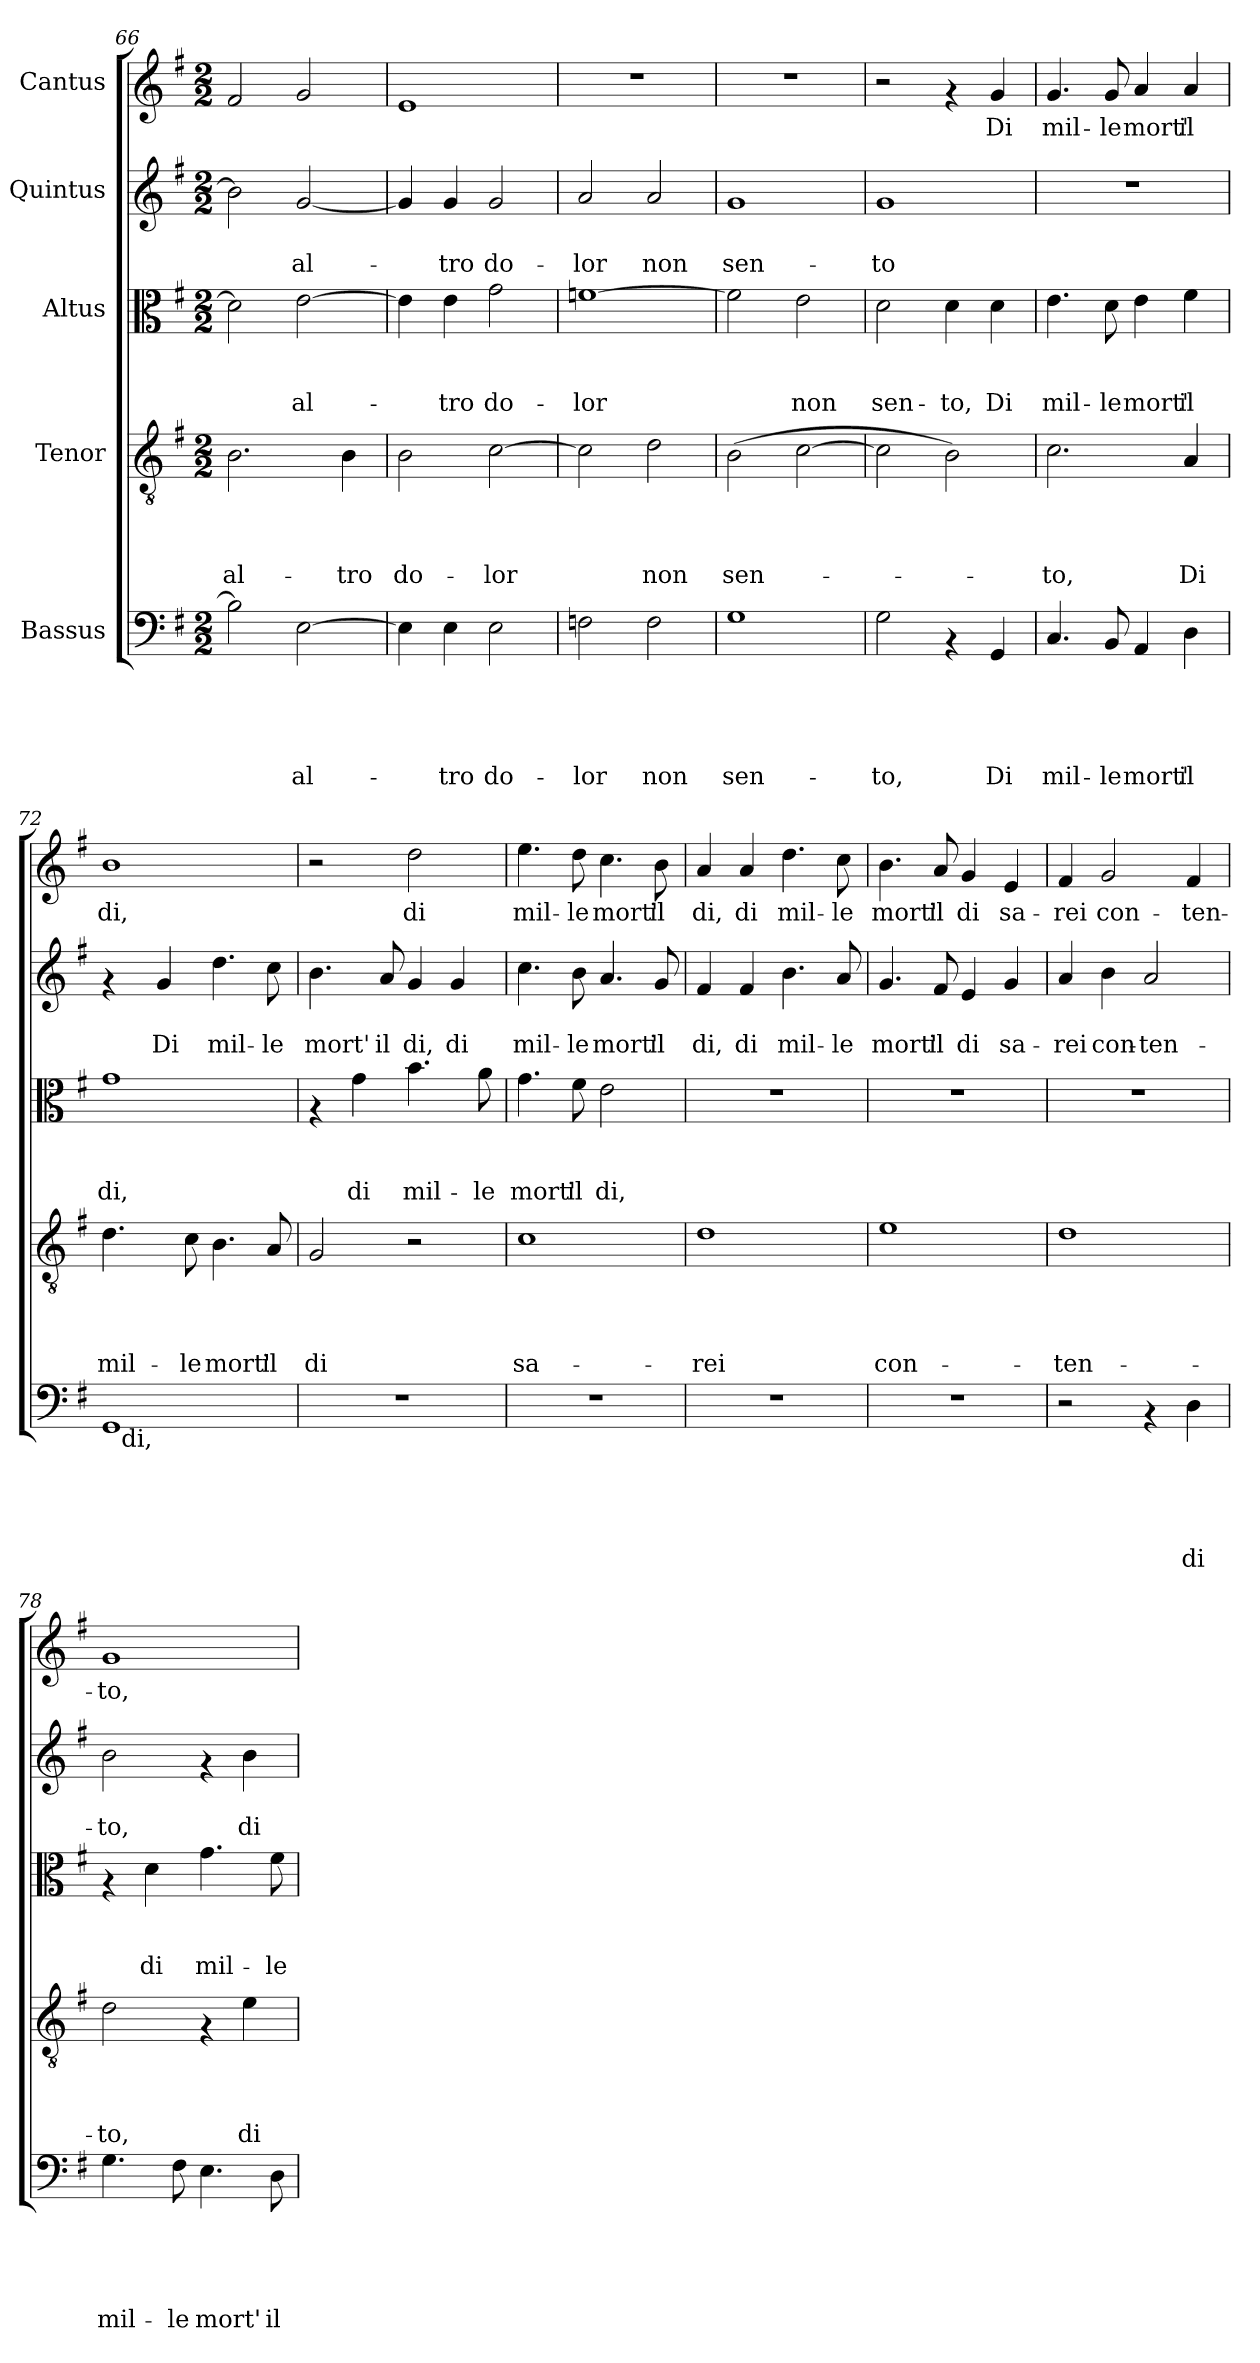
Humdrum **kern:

**kern	**text	**text	**text	**text	**text	**kern	**text	**text	**text	**text	**kern	**text	**text	**text	**kern	**text	**text	**kern	**text
*part5	*part5	*part5	*part5	*part5	*part5	*part4	*part4	*part4	*part4	*part4	*part3	*part3	*part3	*part3	*part2	*part2	*part2	*part1	*part1
*staff5	*staff5	*staff5	*staff5	*staff5	*staff5	*staff4	*staff4	*staff4	*staff4	*staff4	*staff3	*staff3	*staff3	*staff3	*staff2	*staff2	*staff2	*staff1	*staff1
*I"Bassus	*	*	*	*	*	*I"Tenor	*	*	*	*	*I"Altus	*	*	*	*I"Quintus	*	*	*I"Cantus	*
*clefF4	*	*	*	*	*	*clefGv2	*	*	*	*	*clefC3	*	*	*	*clefG2	*	*	*clefG2	*
*k[f#]	*	*	*	*	*	*k[f#]	*	*	*	*	*k[f#]	*	*	*	*k[f#]	*	*	*k[f#]	*
*G:	*	*	*	*	*	*G:	*	*	*	*	*G:	*	*	*	*G:	*	*	*G:	*
*M2/2	*	*	*	*	*	*M2/2	*	*	*	*	*M2/2	*	*	*	*M2/2	*	*	*M2/2	*
=66	=66	=66	=66	=66	=66	=66	=66	=66	=66	=66	=66	=66	=66	=66	=66	=66	=66	=66	=66
!	!	!	!	!	!	!	!	!	!	!LO:LY:b	!	!	!	!	!	!	!	!	!
2B\]	.	.	.	.	.	2.B\	.	.	.	al-	2d#\]	.	.	.	2b\]	.	.	2f#/	.
!	!	!	!	!	!LO:LY:b	!	!	!	!	!	!	!	!	!LO:LY:b	!	!	!LO:LY:b	!	!
[>2E\	.	.	.	.	al-	.	.	.	.	.	[>2e\	.	.	al-	[<2g/	.	al-	2g/	.
!	!	!	!	!	!	!	!	!	!	!LO:LY:b	!	!	!	!	!	!	!	!	!
.	.	.	.	.	.	4B\	.	.	.	-tro	.	.	.	.	.	.	.	.	.
=67	=67	=67	=67	=67	=67	=67	=67	=67	=67	=67	=67	=67	=67	=67	=67	=67	=67	=67	=67
!	!	!	!	!	!	!	!	!	!	!LO:LY:b	!	!	!	!	!	!	!	!	!
4E\]	.	.	.	.	.	2B\	.	.	.	do-	4e\]	.	.	.	4g/]	.	.	1e	.
!	!	!	!	!	!LO:LY:b	!	!	!	!	!	!	!	!	!LO:LY:b	!	!	!LO:LY:b	!	!
4E\	.	.	.	.	-tro	.	.	.	.	.	4e\	.	.	-tro	4g/	.	-tro	.	.
!	!	!	!	!	!LO:LY:b	!	!	!	!	!LO:LY:b	!	!	!	!LO:LY:b	!	!	!LO:LY:b	!	!
2E\	.	.	.	.	do-	[>2c\	.	.	.	-lor	2g\	.	.	do-	2g/	.	do-	.	.
=68	=68	=68	=68	=68	=68	=68	=68	=68	=68	=68	=68	=68	=68	=68	=68	=68	=68	=68	=68
!	!	!	!	!	!LO:LY:b	!	!	!	!	!	!	!	!	!LO:LY:b	!	!	!LO:LY:b	!	!
2Fn\	.	.	.	.	-lor	2c\]	.	.	.	.	[>1fn	.	.	-lor	2a/	.	-lor	1r	.
!	!	!	!	!	!LO:LY:b	!	!	!	!	!LO:LY:b	!	!	!	!	!	!	!LO:LY:b	!	!
2F\	.	.	.	.	non	2d\	.	.	.	non	.	.	.	.	2a/	.	non	.	.
=69	=69	=69	=69	=69	=69	=69	=69	=69	=69	=69	=69	=69	=69	=69	=69	=69	=69	=69	=69
!	!	!	!	!	!LO:LY:b	!	!	!	!	!LO:LY:b	!	!	!	!	!	!	!LO:LY:b	!	!
1G	.	.	.	.	sen-	(>2B\	.	.	.	sen-	2f\]	.	.	.	1g	.	sen-	1r	.
!	!	!	!	!	!	!	!	!	!	!	!	!	!	!LO:LY:b	!	!	!	!	!
.	.	.	.	.	.	[>2c\	.	.	.	.	2e\	.	.	non	.	.	.	.	.
=70	=70	=70	=70	=70	=70	=70	=70	=70	=70	=70	=70	=70	=70	=70	=70	=70	=70	=70	=70
!	!	!	!	!	!LO:LY:b	!	!	!	!	!	!	!	!	!LO:LY:b	!	!	!LO:LY:b	!	!
2G\	.	.	.	.	-to,	2c\]	.	.	.	.	2d\	.	.	sen-	1g	.	-to	2r	.
!	!	!	!	!	!	!	!	!	!	!	!	!	!	!LO:LY:b	!	!	!	!	!
4rAA	.	.	.	.	.	2B\)	.	.	.	.	4d\	.	.	-to,	.	.	.	4rf	.
!	!	!	!	!	!LO:LY:b	!	!	!	!	!	!	!	!	!LO:LY:b	!	!	!	!	!LO:LY:b
4GG/	.	.	.	.	Di	.	.	.	.	.	4d\	.	.	Di	.	.	.	4g/	Di
=71	=71	=71	=71	=71	=71	=71	=71	=71	=71	=71	=71	=71	=71	=71	=71	=71	=71	=71	=71
!	!	!	!	!	!LO:LY:b	!	!	!	!	!LO:LY:b	!	!	!	!LO:LY:b	!	!	!	!	!LO:LY:b
4.C/	.	.	.	.	mil-	2.c\	.	.	.	-to,	4.e\	.	.	mil-	1r	.	.	4.g/	mil-
!	!	!	!	!	!LO:LY:b	!	!	!	!	!	!	!	!	!LO:LY:b	!	!	!	!	!LO:LY:b
8BB/	.	.	.	.	-le	.	.	.	.	.	8d\	.	.	-le	.	.	.	8g/	-le
!	!	!	!	!	!LO:LY:b	!	!	!	!	!	!	!	!	!LO:LY:b	!	!	!	!	!LO:LY:b
4AA/	.	.	.	.	mort'	.	.	.	.	.	4e\	.	.	mort'	.	.	.	4a/	mort'
!	!	!	!	!	!LO:LY:b	!	!	!	!	!LO:LY:b	!	!	!	!LO:LY:b	!	!	!	!	!LO:LY:b
4D\	.	.	.	.	il	4A/	.	.	.	Di	4f#\	.	.	il	.	.	.	4a/	il
!!LO:LB:g=z
=72	=72	=72	=72	=72	=72	=72	=72	=72	=72	=72	=72	=72	=72	=72	=72	=72	=72	=72	=72
!	!	!	!	!	!	!	!	!	!	!LO:LY:b	!	!	!	!LO:LY:b	!	!	!	!	!LO:LY:b
*^	*	*	*	*	*	*	*	*	*	*	*	*	*	*	*	*	*	*	*
1GG	16ryy	.	.	.	.	.	4.d\	.	.	.	mil-	1g	.	.	di,	4rf	.	.	1b	di,
!	!LO:TX:b:t=di,	!	!	!	!	!	!	!	!	!	!	!	!	!	!	!	!	!	!	!
.	2...ryy	.	.	.	.	.	.	.	.	.	.	.	.	.	.	.	.	.	.	.
!	!	!	!	!	!	!	!	!	!	!	!	!	!	!	!	!	!	!LO:LY:b	!	!
.	.	.	.	.	.	.	.	.	.	.	.	.	.	.	.	4g/	.	Di	.	.
!	!	!	!	!	!	!	!	!	!	!	!LO:LY:b	!	!	!	!	!	!	!	!	!
.	.	.	.	.	.	.	8c\	.	.	.	-le	.	.	.	.	.	.	.	.	.
!	!	!	!	!	!	!	!	!	!	!	!LO:LY:b	!	!	!	!	!	!	!LO:LY:b	!	!
.	.	.	.	.	.	.	4.B\	.	.	.	mort'	.	.	.	.	4.dd\	.	mil-	.	.
!	!	!	!	!	!	!	!	!	!	!	!LO:LY:b	!	!	!	!	!	!	!LO:LY:b	!	!
.	.	.	.	.	.	.	8A/	.	.	.	il	.	.	.	.	8cc\	.	-le	.	.
=73	=73	=73	=73	=73	=73	=73	=73	=73	=73	=73	=73	=73	=73	=73	=73	=73	=73	=73	=73	=73
!	!	!	!	!	!	!	!	!	!	!	!LO:LY:b	!	!	!	!	!	!	!LO:LY:b	!	!
*v	*v	*	*	*	*	*	*	*	*	*	*	*	*	*	*	*	*	*	*	*
1r	.	.	.	.	.	2G/	.	.	.	di	4rG	.	.	.	4.b\	.	mort'	2r	.
!	!	!	!	!	!	!	!	!	!	!	!	!	!	!LO:LY:b	!	!	!	!	!
.	.	.	.	.	.	.	.	.	.	.	4g\	.	.	di	.	.	.	.	.
!	!	!	!	!	!	!	!	!	!	!	!	!	!	!	!	!	!LO:LY:b	!	!
.	.	.	.	.	.	.	.	.	.	.	.	.	.	.	8a/	.	il	.	.
!	!	!	!	!	!	!	!	!	!	!	!	!	!	!LO:LY:b	!	!	!LO:LY:b	!	!LO:LY:b
.	.	.	.	.	.	2r	.	.	.	.	4.b\	.	.	mil-	4g/	.	di,	2dd\	di
!	!	!	!	!	!	!	!	!	!	!	!	!	!	!	!	!	!LO:LY:b	!	!
.	.	.	.	.	.	.	.	.	.	.	.	.	.	.	4g/	.	di	.	.
!	!	!	!	!	!	!	!	!	!	!	!	!	!	!LO:LY:b	!	!	!	!	!
.	.	.	.	.	.	.	.	.	.	.	8a\	.	.	-le	.	.	.	.	.
=74	=74	=74	=74	=74	=74	=74	=74	=74	=74	=74	=74	=74	=74	=74	=74	=74	=74	=74	=74
!	!	!	!	!	!	!	!	!	!	!LO:LY:b	!	!	!	!LO:LY:b	!	!	!LO:LY:b	!	!LO:LY:b
1r	.	.	.	.	.	1c	.	.	.	sa-	4.g\	.	.	mort'	4.cc\	.	mil-	4.ee\	mil-
!	!	!	!	!	!	!	!	!	!	!	!	!	!	!LO:LY:b	!	!	!LO:LY:b	!	!LO:LY:b
.	.	.	.	.	.	.	.	.	.	.	8f#\	.	.	il	8b\	.	-le	8dd\	-le
!	!	!	!	!	!	!	!	!	!	!	!	!	!	!LO:LY:b	!	!	!LO:LY:b	!	!LO:LY:b
.	.	.	.	.	.	.	.	.	.	.	2e\	.	.	di,	4.a/	.	mort'	4.cc\	mort'
!	!	!	!	!	!	!	!	!	!	!	!	!	!	!	!	!	!LO:LY:b	!	!LO:LY:b
.	.	.	.	.	.	.	.	.	.	.	.	.	.	.	8g/	.	il	8b\	il
=75	=75	=75	=75	=75	=75	=75	=75	=75	=75	=75	=75	=75	=75	=75	=75	=75	=75	=75	=75
!	!	!	!	!	!	!	!	!	!	!LO:LY:b	!	!	!	!	!	!	!LO:LY:b	!	!LO:LY:b
1r	.	.	.	.	.	1d	.	.	.	-rei	1r	.	.	.	4f#/	.	di,	4a/	di,
!	!	!	!	!	!	!	!	!	!	!	!	!	!	!	!	!	!LO:LY:b	!	!LO:LY:b
.	.	.	.	.	.	.	.	.	.	.	.	.	.	.	4f#/	.	di	4a/	di
!	!	!	!	!	!	!	!	!	!	!	!	!	!	!	!	!	!LO:LY:b	!	!LO:LY:b
.	.	.	.	.	.	.	.	.	.	.	.	.	.	.	4.b\	.	mil-	4.dd\	mil-
!	!	!	!	!	!	!	!	!	!	!	!	!	!	!	!	!	!LO:LY:b	!	!LO:LY:b
.	.	.	.	.	.	.	.	.	.	.	.	.	.	.	8a/	.	-le	8cc\	-le
=76	=76	=76	=76	=76	=76	=76	=76	=76	=76	=76	=76	=76	=76	=76	=76	=76	=76	=76	=76
!	!	!	!	!	!	!	!	!	!	!LO:LY:b	!	!	!	!	!	!	!LO:LY:b	!	!LO:LY:b
1r	.	.	.	.	.	1e	.	.	.	con-	1r	.	.	.	4.g/	.	mort'	4.b\	mort'
!	!	!	!	!	!	!	!	!	!	!	!	!	!	!	!	!	!LO:LY:b	!	!LO:LY:b
.	.	.	.	.	.	.	.	.	.	.	.	.	.	.	8f#/	.	il	8a/	il
!	!	!	!	!	!	!	!	!	!	!	!	!	!	!	!	!	!LO:LY:b	!	!LO:LY:b
.	.	.	.	.	.	.	.	.	.	.	.	.	.	.	4e/	.	di	4g/	di
!	!	!	!	!	!	!	!	!	!	!	!	!	!	!	!	!	!LO:LY:b	!	!LO:LY:b
.	.	.	.	.	.	.	.	.	.	.	.	.	.	.	4g/	.	sa-	4e/	sa-
!!LO:PB:g=z
=77	=77	=77	=77	=77	=77	=77	=77	=77	=77	=77	=77	=77	=77	=77	=77	=77	=77	=77	=77
!	!	!	!	!	!	!	!	!	!	!LO:LY:b	!	!	!	!	!	!	!LO:LY:b	!	!LO:LY:b
2r	.	.	.	.	.	1d	.	.	.	-ten-	1r	.	.	.	4a/	.	-rei	4f#/	-rei
!	!	!	!	!	!	!	!	!	!	!	!	!	!	!	!	!	!LO:LY:b	!	!LO:LY:b
.	.	.	.	.	.	.	.	.	.	.	.	.	.	.	4b\	.	con-	2g/	con-
!	!	!	!	!	!	!	!	!	!	!	!	!	!	!	!	!	!LO:LY:b	!	!
4rAA	.	.	.	.	.	.	.	.	.	.	.	.	.	.	2a/	.	-ten-	.	.
!	!	!	!	!	!LO:LY:b	!	!	!	!	!	!	!	!	!	!	!	!	!	!LO:LY:b
4D\	.	.	.	.	di	.	.	.	.	.	.	.	.	.	.	.	.	4f#/	-ten-
=78	=78	=78	=78	=78	=78	=78	=78	=78	=78	=78	=78	=78	=78	=78	=78	=78	=78	=78	=78
!	!	!	!	!	!LO:LY:b	!	!	!	!	!LO:LY:b	!	!	!	!	!	!	!LO:LY:b	!	!LO:LY:b
4.G\	.	.	.	.	mil-	2d\	.	.	.	-to,	4rG	.	.	.	2b\	.	-to,	1g	-to,
!	!	!	!	!	!	!	!	!	!	!	!	!	!	!LO:LY:b	!	!	!	!	!
.	.	.	.	.	.	.	.	.	.	.	4d\	.	.	di	.	.	.	.	.
!	!	!	!	!	!LO:LY:b	!	!	!	!	!	!	!	!	!	!	!	!	!	!
8F#\	.	.	.	.	-le	.	.	.	.	.	.	.	.	.	.	.	.	.	.
!	!	!	!	!	!LO:LY:b	!	!	!	!	!	!	!	!	!LO:LY:b	!	!	!	!	!
4.E\	.	.	.	.	mort'	4rF	.	.	.	.	4.g\	.	.	mil-	4rf	.	.	.	.
!	!	!	!	!	!	!	!	!	!	!LO:LY:b	!	!	!	!	!	!	!LO:LY:b	!	!
.	.	.	.	.	.	4e\	.	.	.	di	.	.	.	.	4b\	.	di	.	.
!	!	!	!	!	!LO:LY:b	!	!	!	!	!	!	!	!	!LO:LY:b	!	!	!	!	!
8D\	.	.	.	.	il	.	.	.	.	.	8f#\	.	.	-le	.	.	.	.	.
=	=	=	=	=	=	=	=	=	=	=	=	=	=	=	=	=	=	=	=
*-	*-	*-	*-	*-	*-	*-	*-	*-	*-	*-	*-	*-	*-	*-	*-	*-	*-	*-	*-
